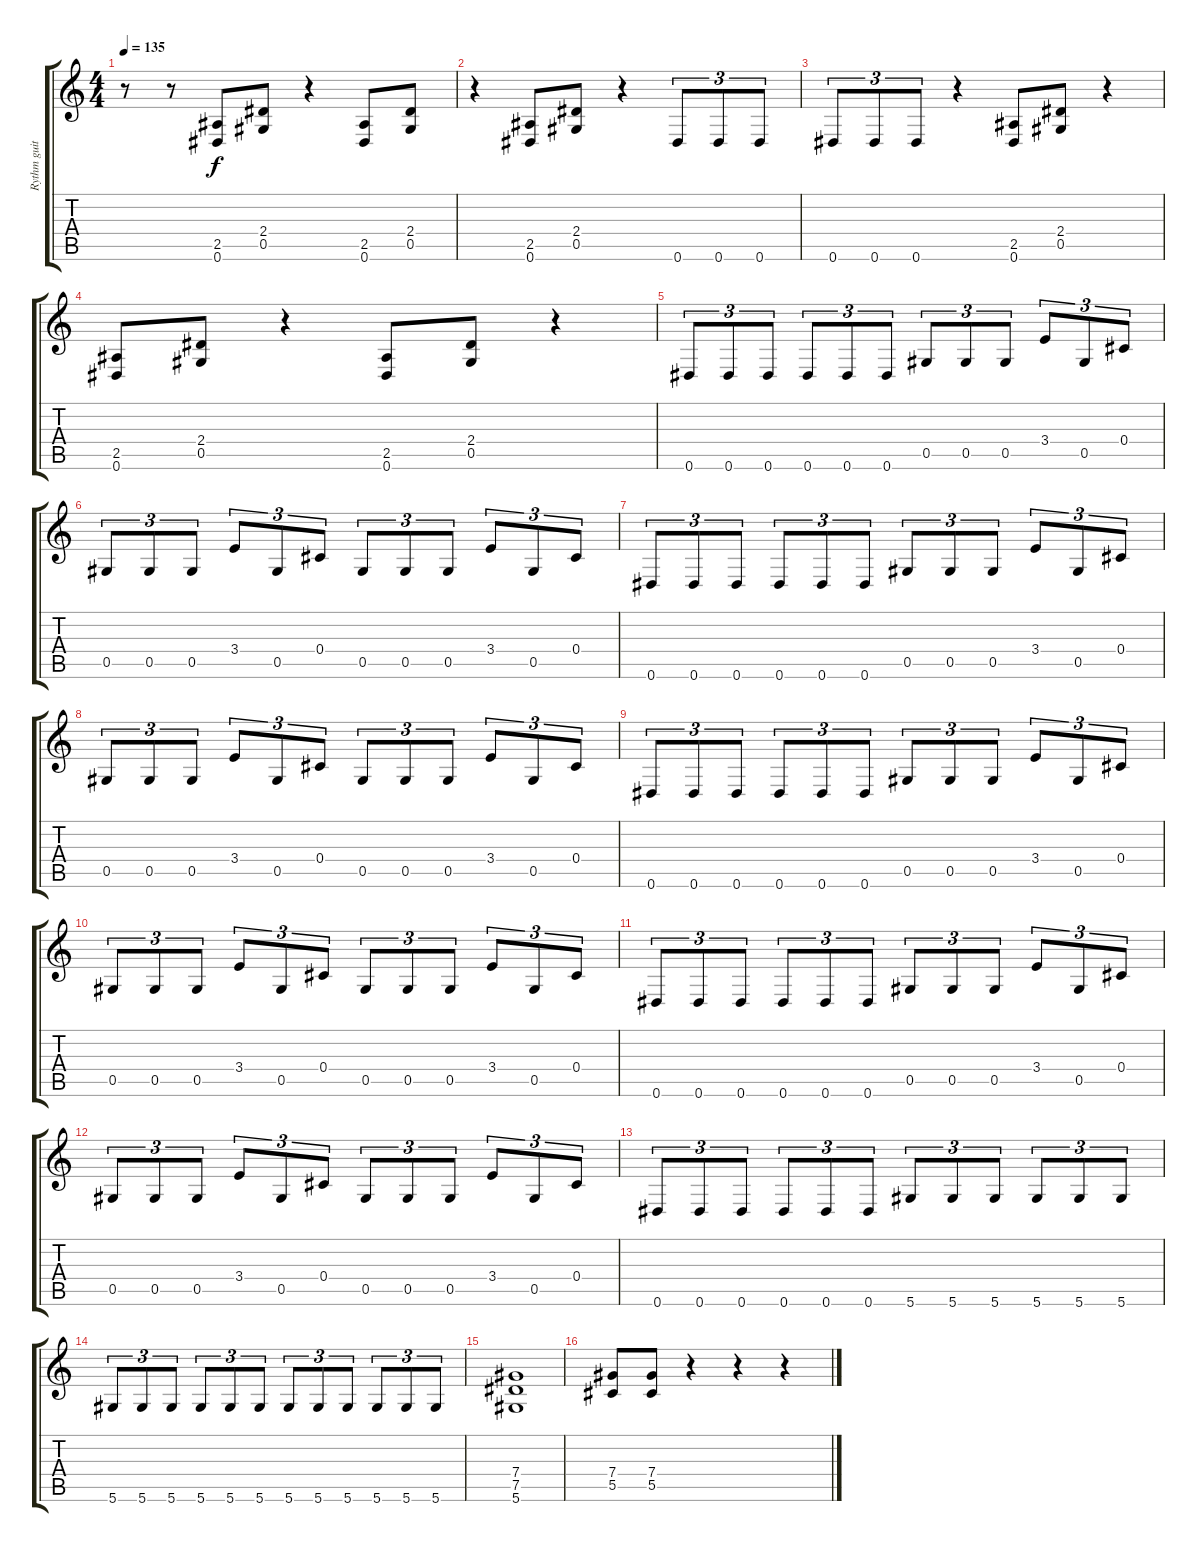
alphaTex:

\track ("Rythm guitar" "Rythm guit") {instrument distortionguitar}
\staff {score tabs}
\tuning (Eb4 Bb3 Gb3 Db3 Ab2 Eb2) {hide}
\ts (4 4)
\tempo 135
\clef g2
\ks c
r.8{dy f instrument distortionguitar} r.8 (2.5 0.6).8 (2.4 0.5).8 r.4 (2.5 0.6).8 (2.4 0.5).8 |
r.4 (2.5 0.6).8 (2.4 0.5).8 r.4 0.6.8{tu (3 2)} 0.6.8{tu (3 2)} 0.6.8{tu (3 2)} |
0.6.8{tu (3 2)} 0.6.8{tu (3 2)} 0.6.8{tu (3 2)} r.4 (2.5 0.6).8 (2.4 0.5).8 r.4 |
(2.5 0.6).8 (2.4 0.5).8 r.4 (2.5 0.6).8 (2.4 0.5).8 r.4 |
0.6.8{tu (3 2)} 0.6.8{tu (3 2)} 0.6.8{tu (3 2)} 0.6.8{tu (3 2)} 0.6.8{tu (3 2)} 0.6.8{tu (3 2)} 0.5.8{tu (3 2)} 0.5.8{tu (3 2)} 0.5.8{tu (3 2)} 3.4.8{tu (3 2)} 0.5.8{tu (3 2)} 0.4.8{tu (3 2)} |
0.5.8{tu (3 2)} 0.5.8{tu (3 2)} 0.5.8{tu (3 2)} 3.4.8{tu (3 2)} 0.5.8{tu (3 2)} 0.4.8{tu (3 2)} 0.5.8{tu (3 2)} 0.5.8{tu (3 2)} 0.5.8{tu (3 2)} 3.4.8{tu (3 2)} 0.5.8{tu (3 2)} 0.4.8{tu (3 2)} |
0.6.8{tu (3 2)} 0.6.8{tu (3 2)} 0.6.8{tu (3 2)} 0.6.8{tu (3 2)} 0.6.8{tu (3 2)} 0.6.8{tu (3 2)} 0.5.8{tu (3 2)} 0.5.8{tu (3 2)} 0.5.8{tu (3 2)} 3.4.8{tu (3 2)} 0.5.8{tu (3 2)} 0.4.8{tu (3 2)} |
0.5.8{tu (3 2)} 0.5.8{tu (3 2)} 0.5.8{tu (3 2)} 3.4.8{tu (3 2)} 0.5.8{tu (3 2)} 0.4.8{tu (3 2)} 0.5.8{tu (3 2)} 0.5.8{tu (3 2)} 0.5.8{tu (3 2)} 3.4.8{tu (3 2)} 0.5.8{tu (3 2)} 0.4.8{tu (3 2)} |
0.6.8{tu (3 2)} 0.6.8{tu (3 2)} 0.6.8{tu (3 2)} 0.6.8{tu (3 2)} 0.6.8{tu (3 2)} 0.6.8{tu (3 2)} 0.5.8{tu (3 2)} 0.5.8{tu (3 2)} 0.5.8{tu (3 2)} 3.4.8{tu (3 2)} 0.5.8{tu (3 2)} 0.4.8{tu (3 2)} |
0.5.8{tu (3 2)} 0.5.8{tu (3 2)} 0.5.8{tu (3 2)} 3.4.8{tu (3 2)} 0.5.8{tu (3 2)} 0.4.8{tu (3 2)} 0.5.8{tu (3 2)} 0.5.8{tu (3 2)} 0.5.8{tu (3 2)} 3.4.8{tu (3 2)} 0.5.8{tu (3 2)} 0.4.8{tu (3 2)} |
0.6.8{tu (3 2)} 0.6.8{tu (3 2)} 0.6.8{tu (3 2)} 0.6.8{tu (3 2)} 0.6.8{tu (3 2)} 0.6.8{tu (3 2)} 0.5.8{tu (3 2)} 0.5.8{tu (3 2)} 0.5.8{tu (3 2)} 3.4.8{tu (3 2)} 0.5.8{tu (3 2)} 0.4.8{tu (3 2)} |
0.5.8{tu (3 2)} 0.5.8{tu (3 2)} 0.5.8{tu (3 2)} 3.4.8{tu (3 2)} 0.5.8{tu (3 2)} 0.4.8{tu (3 2)} 0.5.8{tu (3 2)} 0.5.8{tu (3 2)} 0.5.8{tu (3 2)} 3.4.8{tu (3 2)} 0.5.8{tu (3 2)} 0.4.8{tu (3 2)} |
0.6.8{tu (3 2)} 0.6.8{tu (3 2)} 0.6.8{tu (3 2)} 0.6.8{tu (3 2)} 0.6.8{tu (3 2)} 0.6.8{tu (3 2)} 5.6.8{tu (3 2)} 5.6.8{tu (3 2)} 5.6.8{tu (3 2)} 5.6.8{tu (3 2)} 5.6.8{tu (3 2)} 5.6.8{tu (3 2)} |
5.6.8{tu (3 2)} 5.6.8{tu (3 2)} 5.6.8{tu (3 2)} 5.6.8{tu (3 2)} 5.6.8{tu (3 2)} 5.6.8{tu (3 2)} 5.6.8{tu (3 2)} 5.6.8{tu (3 2)} 5.6.8{tu (3 2)} 5.6.8{tu (3 2)} 5.6.8{tu (3 2)} 5.6.8{tu (3 2)} |
(7.4 7.5 5.6).1 |
(7.4 5.5).8 (7.4 5.5).8 r.4 r.4 r.4
